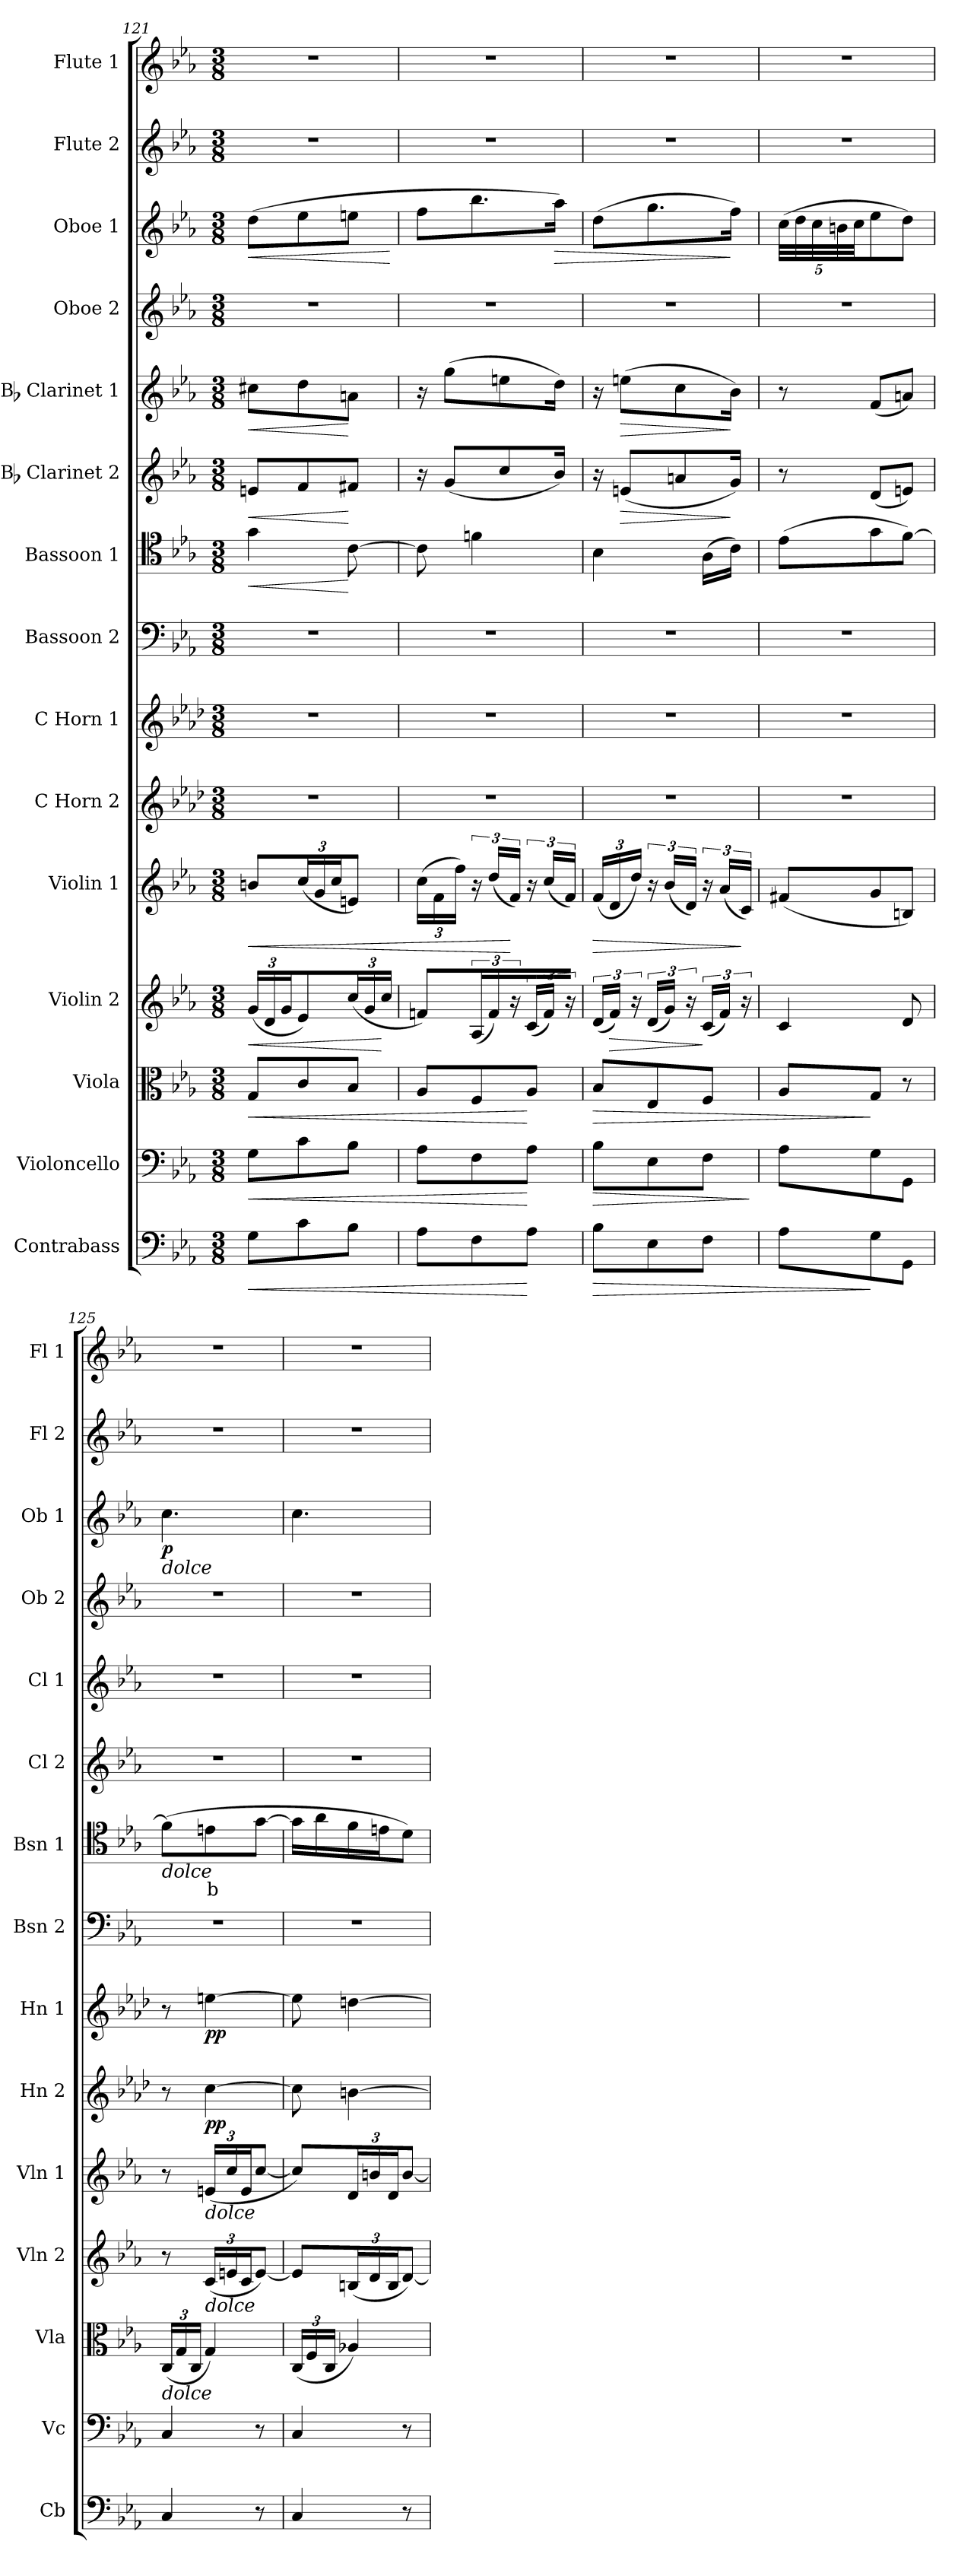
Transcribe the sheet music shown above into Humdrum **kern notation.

**kern	**dynam	**kern	**dynam	**kern	**dynam	**kern	**dynam	**kern	**dynam	**kern	**dynam	**kern	**dynam	**kern	**kern	**text	**dynam	**kern	**dynam	**kern	**dynam	**kern	**kern	**dynam	**kern	**kern
*part15	*part15	*part14	*part14	*part13	*part13	*part12	*part12	*part11	*part11	*part10	*part10	*part9	*part9	*part8	*part7	*part7	*part7	*part6	*part6	*part5	*part5	*part4	*part3	*part3	*part2	*part1
*staff15	*staff15	*staff14	*staff14	*staff13	*staff13	*staff12	*staff12	*staff11	*staff11	*staff10	*staff10	*staff9	*staff9	*staff8	*staff7	*staff7	*staff7	*staff6	*staff6	*staff5	*staff5	*staff4	*staff3	*staff3	*staff2	*staff1
*I"Contrabass	*	*I"Violoncello	*	*I"Viola	*	*I"Violin 2	*	*I"Violin 1	*	*I"C Horn 2	*	*I"C Horn 1	*	*I"Bassoon 2	*I"Bassoon 1	*	*	*I"Bb Clarinet 2	*	*I"Bb Clarinet 1	*	*I"Oboe 2	*I"Oboe 1	*	*I"Flute 2	*I"Flute 1
*I'Cb	*	*I'Vc	*	*I'Vla	*	*I'Vln 2	*	*I'Vln 1	*	*I'Hn 2	*	*I'Hn 1	*	*I'Bsn 2	*I'Bsn 1	*	*	*I'Cl 2	*	*I'Cl 1	*	*I'Ob 2	*I'Ob 1	*	*I'Fl 2	*I'Fl 1
*clefF4	*	*clefF4	*	*clefC3	*	*clefG2	*	*clefG2	*	*clefG2	*	*clefG2	*	*clefF4	*clefC4	*	*	*clefG2	*	*clefG2	*	*clefG2	*clefG2	*	*clefG2	*clefG2
*ITrd7c12	*	*	*	*	*	*	*	*	*	*ITrd7c12	*	*ITrd7c12	*	*	*	*	*	*ITrd1c2	*	*ITrd1c2	*	*	*	*	*	*
*k[b-e-a-]	*	*k[b-e-a-]	*	*k[b-e-a-]	*	*k[b-e-a-]	*	*k[b-e-a-]	*	*k[b-e-a-d-]	*	*k[b-e-a-d-]	*	*k[b-e-a-]	*k[b-e-a-]	*	*	*k[b-e-a-d-g-]	*	*k[b-e-a-d-g-]	*	*k[b-e-a-]	*k[b-e-a-]	*	*k[b-e-a-]	*k[b-e-a-]
*M3/8	*	*M3/8	*	*M3/8	*	*M3/8	*	*M3/8	*	*M3/8	*	*M3/8	*	*M3/8	*M3/8	*	*	*M3/8	*	*M3/8	*	*M3/8	*M3/8	*	*M3/8	*M3/8
=121	=121	=121	=121	=121	=121	=121	=121	=121	=121	=121	=121	=121	=121	=121	=121	=121	=121	=121	=121	=121	=121	=121	=121	=121	=121	=121
!	!LO:HP:b	!	!LO:HP:b	!	!LO:HP:b	!	!	!	!	!	!	!	!	!	!	!	!	!	!	!	!	!	!	!	!	!
*	*	*	*	*	*	*Xbrackettup	*	*	*	*	*	*	*	*	*	*	*	*	*	*	*	*	*	*	*	*
!	!	!	!	!	!	!	!LO:HP:b	!	!LO:HP:b	!	!	!	!	!	!	!	!LO:HP:b	!	!LO:HP:b	!	!LO:HP:b	!	!	!LO:HP:b	!	!
8GG\L	<	8G\L	<	8G/L	<	(24g/LL	<	8bn/L	<	4.r	.	4.r	.	4.r	4g\	.	<	8dn/L	<	8bn\L	<	4.r	(8dd\L	<	4.r	4.r
.	.	.	.	.	.	24d/	.	.	.	.	.	.	.	.	.	.	.	.	.	.	.	.	.	.	.	.
.	.	.	.	.	.	24g/J	.	.	.	.	.	.	.	.	.	.	.	.	.	.	.	.	.	.	.	.
*	*	*	*	*	*	*	*	*Xbrackettup	*	*	*	*	*	*	*	*	*	*	*	*	*	*	*	*	*	*
8C\	.	8c\	.	8c/	.	8e-/)	.	(24cc/L	.	.	.	.	.	.	.	.	.	8e-/	.	8cc\	.	.	8ee-\	.	.	.
.	.	.	.	.	.	.	.	24g/	.	.	.	.	.	.	.	.	.	.	.	.	.	.	.	.	.	.
.	.	.	.	.	.	.	.	24cc/J	.	.	.	.	.	.	.	.	.	.	.	.	.	.	.	.	.	.
8BB-\J	.	8B-\J	.	8B-/J	.	(24cc/L	.	8en/J)	.	.	.	.	.	.	[8c\	.	[	8en/J	[	8gn\J	[	.	8een\J	.	.	.
.	.	.	.	.	.	24g/	.	.	.	.	.	.	.	.	.	.	.	.	.	.	.	.	.	.	.	.
.	.	.	.	.	.	24cc/JJ	[	.	.	.	.	.	.	.	.	.	.	.	.	.	.	.	.	.	.	.
.	.	.	.	.	.	.	.	.	.	.	.	.	.	.	.	.	.	.	.	.	.	.	.	[	.	.
=122	=122	=122	=122	=122	=122	=122	=122	=122	=122	=122	=122	=122	=122	=122	=122	=122	=122	=122	=122	=122	=122	=122	=122	=122	=122	=122
8AA-\L	.	8A-\L	.	8A-/L	.	8fn/L)	.	(24cc\LL	.	4.r	.	4.r	.	4.r	8c\]	.	.	16r	.	16r	.	4.r	8ff\L	.	4.r	4.r
.	.	.	.	.	.	.	.	24f\	.	.	.	.	.	.	.	.	.	.	.	.	.	.	.	.	.	.
.	.	.	.	.	.	.	.	.	.	.	.	.	.	.	.	.	.	(8f/L	.	(8ff\L	.	.	.	.	.	.
.	.	.	.	.	.	.	.	24ff\JJ)	.	.	.	.	.	.	.	.	.	.	.	.	.	.	.	.	.	.
*	*	*	*	*	*	*brackettup	*	*brackettup	*	*	*	*	*	*	*	*	*	*	*	*	*	*	*	*	*	*
8FF\	.	8F\	.	8F/	.	(24A-/L	.	24r	.	.	.	.	.	.	4fn\	.	.	.	.	.	.	.	8.bb-\	.	.	.
.	.	.	.	.	.	24f/JJ)	.	(24dd/LL	.	.	.	.	.	.	.	.	.	.	.	.	.	.	.	.	.	.
.	.	.	.	.	.	.	.	.	.	.	.	.	.	.	.	.	.	8b-/	.	8ddn\	.	.	.	.	.	.
.	.	.	.	.	.	24r	.	24f/JJ)	[	.	.	.	.	.	.	.	.	.	.	.	.	.	.	.	.	.
8AA-\J	[	8A-\J	[	8A-/J	[	(24c/LL	.	24r	.	.	.	.	.	.	.	.	.	.	.	.	.	.	.	.	.	.
.	.	.	.	.	.	24f/JJ)	.	(24cc/LL	.	.	.	.	.	.	.	.	.	.	.	.	.	.	.	.	.	.
!	!	!	!	!	!	!	!	!	!	!	!	!	!	!	!	!	!	!	!	!	!	!	!	!LO:HP:b	!	!
.	.	.	.	.	.	.	.	.	.	.	.	.	.	.	.	.	.	16a-/Jk)	.	16cc\Jk)	.	.	16aa-\Jk)	>	.	.
.	.	.	.	.	.	24r	.	24f/JJ)	.	.	.	.	.	.	.	.	.	.	.	.	.	.	.	.	.	.
!!LO:PB:g=z
=123	=123	=123	=123	=123	=123	=123	=123	=123	=123	=123	=123	=123	=123	=123	=123	=123	=123	=123	=123	=123	=123	=123	=123	=123	=123	=123
!	!LO:HP:b	!	!LO:HP:b	!	!LO:HP:b	!	!	!	!	!	!	!	!	!	!	!	!	!	!	!	!	!	!	!	!	!
*	*	*	*	*	*	*	*	*Xbrackettup	*	*	*	*	*	*	*	*	*	*	*	*	*	*	*	*	*	*
!	!	!	!	!	!	!	!	!	!LO:HP:b	!	!	!	!	!	!	!	!	!	!	!	!	!	!	!	!	!
8BB-\L	>	8B-\L	>	8B-/L	>	(24d/LL	.	(24f/LL	>	4.r	.	4.r	.	4.r	4B-\	.	.	16r	.	16r	.	4.r	(8dd\L	.	4.r	4.r
!	!	!	!	!	!	!	!LO:HP:b	!	!	!	!	!	!	!	!	!	!	!	!	!	!	!	!	!	!	!
.	.	.	.	.	.	24f/JJ)	>	24d/	.	.	.	.	.	.	.	.	.	.	.	.	.	.	.	.	.	.
!	!	!	!	!	!	!	!	!	!	!	!	!	!	!	!	!	!	!	!LO:HP:b	!	!LO:HP:b	!	!	!	!	!
.	.	.	.	.	.	.	.	.	.	.	.	.	.	.	.	.	.	(8dn/L	>	(8ddn\L	>	.	.	.	.	.
.	.	.	.	.	.	24r	.	24dd/JJ)	.	.	.	.	.	.	.	.	.	.	.	.	.	.	.	.	.	.
*	*	*	*	*	*	*	*	*brackettup	*	*	*	*	*	*	*	*	*	*	*	*	*	*	*	*	*	*
8EE-\	.	8E-\	.	8E-/	.	(24d/LL	.	24r	.	.	.	.	.	.	.	.	.	.	.	.	.	.	8.gg\	.	.	.
.	.	.	.	.	.	24g/JJ)	.	(24b-/LL	.	.	.	.	.	.	.	.	.	.	.	.	.	.	.	.	.	.
.	.	.	.	.	.	.	.	.	.	.	.	.	.	.	.	.	.	8gn/	.	8b-\	.	.	.	.	.	.
.	.	.	.	.	.	24r	.	24d/JJ)	.	.	.	.	.	.	.	.	.	.	.	.	.	.	.	.	.	.
8FF\J	.	8F\J	.	8F/J	.	(24c/LL	]	24r	.	.	.	.	.	.	(16A-\LL	.	.	.	.	.	.	.	.	.	.	.
.	.	.	.	.	.	24f/JJ)	.	(24a-/LL	.	.	.	.	.	.	.	.	.	.	.	.	.	.	.	.	.	.
.	.	.	.	.	.	.	.	.	.	.	.	.	.	.	16c\JJ)	.	.	16f/Jk)	]	16a-\Jk)	]	.	16ff\Jk)	]	.	.
.	.	.	.	.	.	24r	.	24c/JJ)	]	.	.	.	.	.	.	.	.	.	.	.	.	.	.	.	.	.
.	.	.	]	.	.	.	.	.	.	.	.	.	.	.	.	.	.	.	.	.	.	.	.	.	.	.
=124	=124	=124	=124	=124	=124	=124	=124	=124	=124	=124	=124	=124	=124	=124	=124	=124	=124	=124	=124	=124	=124	=124	=124	=124	=124	=124
*	*	*	*	*	*	*	*	*	*	*	*	*	*	*	*	*	*	*	*	*	*	*	*Xbrackettup	*	*	*
8AA-\L	.	8A-\L	.	8A-/L	.	4c/	.	(8f#X/L	.	4.r	.	4.r	.	4.r	(8e-\L	.	.	8r	.	8r	.	4.r	(40cc\LLL	.	4.r	4.r
.	.	.	.	.	.	.	.	.	.	.	.	.	.	.	.	.	.	.	.	.	.	.	40dd\	.	.	.
.	.	.	.	.	.	.	.	.	.	.	.	.	.	.	.	.	.	.	.	.	.	.	40cc\	.	.	.
.	.	.	.	.	.	.	.	.	.	.	.	.	.	.	.	.	.	.	.	.	.	.	40bn\	.	.	.
.	.	.	.	.	.	.	.	.	.	.	.	.	.	.	.	.	.	.	.	.	.	.	40cc\JJ	.	.	.
8GG\	]	8G\	.	8G/J	]	.	.	8g/	.	.	.	.	.	.	8g\	.	.	(8c/L	.	(8e-/L	.	.	8ee-\	.	.	.
8GGG\J	.	8GG\J	.	8r	.	8d/	.	8Bn/J)	.	.	.	.	.	.	[8f\J)	.	.	8dn/J)	.	8gn/J)	.	.	8dd\J)	.	.	.
=125	=125	=125	=125	=125	=125	=125	=125	=125	=125	=125	=125	=125	=125	=125	=125	=125	=125	=125	=125	=125	=125	=125	=125	=125	=125	=125
*	*	*	*	*Xbrackettup	*	*	*	*	*	*	*	*	*	*	*	*	*	*	*	*	*	*	*	*	*	*
!	!	!	!	!	!	!	!	!	!	!	!	!	!	!	!	!	!	!	!	!	!	!	!LO:TX:b:i:t=dolce	!	!	!
!	!	!	!	!	!	!	!	!	!	!	!	!	!	!	!LO:TX:b:i:t=dolce	!	!	!	!	!	!	!	!	!	!	!
!	!	!	!	!LO:TX:b:i:t=dolce	!	!	!	!	!	!	!	!	!	!	!	!	!	!	!	!	!	!	!	!	!	!
!	!	!	!	!	!	!	!	!	!	!	!	!	!	!	!	!	!	!	!	!	!	!	!	!LO:DY:b	!	!
4CC/	.	4C/	.	(24C/LL	.	8r	.	8r	.	8r	.	8r	.	4.r	(8f\L]	.	.	4.r	.	4.r	.	4.r	4.cc\	p	4.r	4.r
.	.	.	.	24G/	.	.	.	.	.	.	.	.	.	.	.	.	.	.	.	.	.	.	.	.	.	.
.	.	.	.	24C/JJ	.	.	.	.	.	.	.	.	.	.	.	.	.	.	.	.	.	.	.	.	.	.
*	*	*	*	*	*	*Xbrackettup	*	*Xbrackettup	*	*	*	*	*	*	*	*	*	*	*	*	*	*	*	*	*	*
!	!	!	!	!	!	!	!	!LO:TX:b:i:t=dolce	!	!	!	!	!	!	!	!	!	!	!	!	!	!	!	!	!	!
!	!	!	!	!	!	!LO:TX:b:i:t=dolce	!	!	!	!	!	!	!	!	!	!	!	!	!	!	!	!	!	!	!	!
!	!	!	!	!	!	!	!	!	!	!	!LO:DY:b	!	!LO:DY:b	!	!	!LO:LY:b:color=#FF0000	!	!	!	!	!	!	!	!	!	!
.	.	.	.	4G/)	.	(24c/LL	.	(24en/LL	.	[4c\	pp	[4en\	pp	.	8en\	b	.	.	.	.	.	.	.	.	.	.
.	.	.	.	.	.	24en/	.	24cc/	.	.	.	.	.	.	.	.	.	.	.	.	.	.	.	.	.	.
.	.	.	.	.	.	24c/J	.	24e/J	.	.	.	.	.	.	.	.	.	.	.	.	.	.	.	.	.	.
8r	.	8r	.	.	.	[8e/J)	.	[8cc/J	.	.	.	.	.	.	[8g\J	.	.	.	.	.	.	.	.	.	.	.
=126	=126	=126	=126	=126	=126	=126	=126	=126	=126	=126	=126	=126	=126	=126	=126	=126	=126	=126	=126	=126	=126	=126	=126	=126	=126	=126
4CC/	.	4C/	.	(24C/LL	.	8e/L]	.	8cc/L])	.	8c\]	.	8e\]	.	4.r	16g\LL]	.	.	4.r	.	4.r	.	4.r	4.cc\	.	4.r	4.r
.	.	.	.	24F/	.	.	.	.	.	.	.	.	.	.	.	.	.	.	.	.	.	.	.	.	.	.
.	.	.	.	.	.	.	.	.	.	.	.	.	.	.	16a-\	.	.	.	.	.	.	.	.	.	.	.
.	.	.	.	24C/JJ	.	.	.	.	.	.	.	.	.	.	.	.	.	.	.	.	.	.	.	.	.	.
.	.	.	.	4A-X/)	.	(24Bn/L	.	24d/L	.	[4Bn\	.	[4dn\	.	.	16f\	.	.	.	.	.	.	.	.	.	.	.
.	.	.	.	.	.	24d/	.	24bn/	.	.	.	.	.	.	.	.	.	.	.	.	.	.	.	.	.	.
.	.	.	.	.	.	.	.	.	.	.	.	.	.	.	16en\J	.	.	.	.	.	.	.	.	.	.	.
.	.	.	.	.	.	24B/J	.	24d/J	.	.	.	.	.	.	.	.	.	.	.	.	.	.	.	.	.	.
8r	.	8r	.	.	.	[8d/J)	.	[8b/J	.	.	.	.	.	.	8d\J)	.	.	.	.	.	.	.	.	.	.	.
=	=	=	=	=	=	=	=	=	=	=	=	=	=	=	=	=	=	=	=	=	=	=	=	=	=	=
*-	*-	*-	*-	*-	*-	*-	*-	*-	*-	*-	*-	*-	*-	*-	*-	*-	*-	*-	*-	*-	*-	*-	*-	*-	*-	*-
